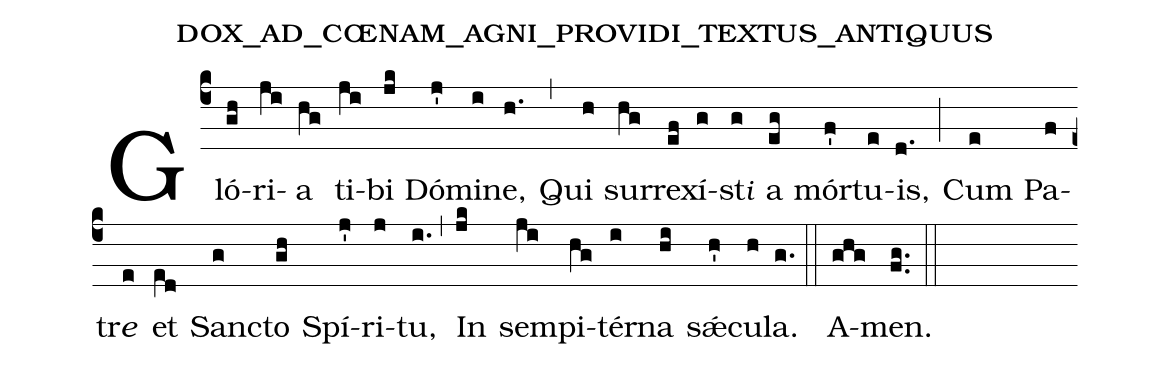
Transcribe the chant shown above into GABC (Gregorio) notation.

name: dox_ad_cœnam_agni_providi_textus_antiquus;
%%
(c4) Gló(gh)ri(ji)a(hg) ti(ji)bi(jk) Dó(j')mi(i)ne,(h.) (,)
Qui(h) sur(hg)re(ef)xí(g)st<e>i</e>(g) a(eg) mór(f')tu(e)is,(d.) (;)
Cum(e) Pa(f)tr<i>e</i>(e) et(e[ll:1]d) San(g)cto(gh) Spí(j')ri(j)tu,(i.) (,)
In(jk) sem(ji)pi(hg)tér(i)na(hi) sǽ(h')cu(h)la.(g.) (::) A(ghg)men.(fg..) (::)
